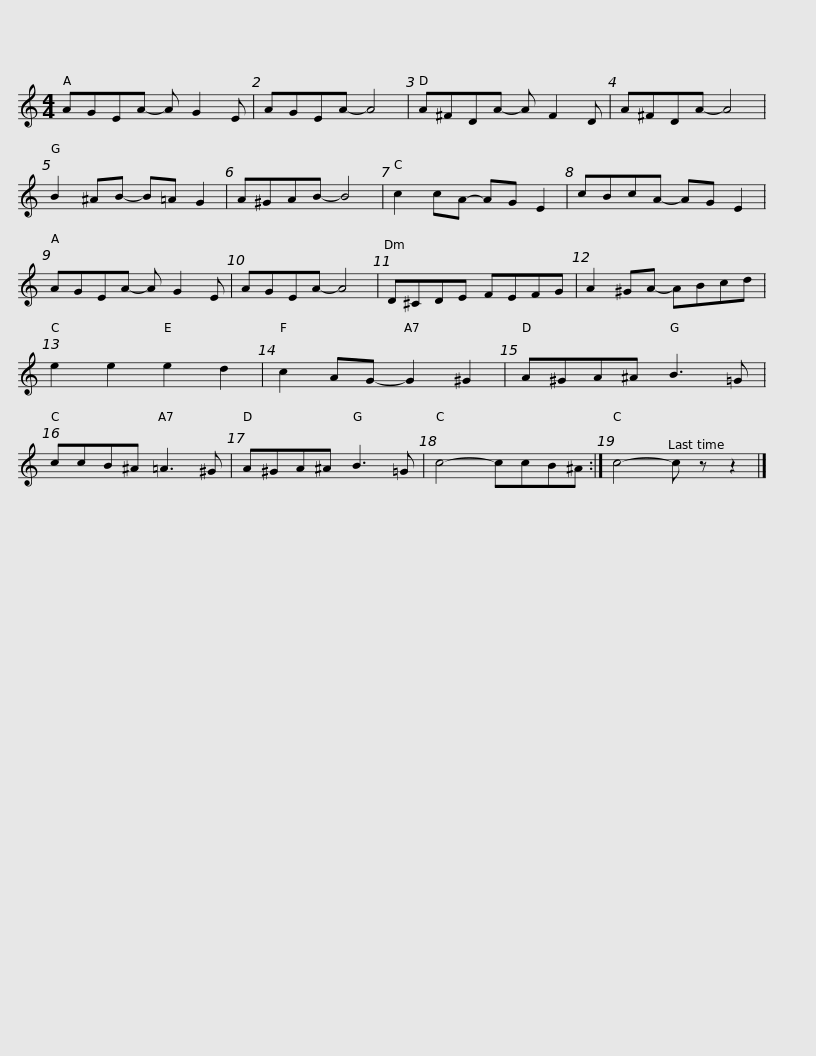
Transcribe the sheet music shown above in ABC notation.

X:1
L:1/8
M:4/4
I:linebreak $
K:C
V:1 treble
V:1
 AGEA- A G2 E | AGEA- A4 | A^FDA- A F2 D | A^FDA- A4 | B2 ^AB- B=A G2 | %5
 A^GAB- B4 |$ c2 cA- AG E2 | cBcA- AG E2 | AGEA- A G2 E | AGEA- A4 | %10
 D^CDE FEFG | A2 ^GA- ABcd |$ e2 e2 e2 d2 | c2 AG- G2 ^G2 | A^GA^A B3 =G | %15
 ccB^A =A3 ^G | A^GA^A B3 =G | c4- ccB^A :|$ c4- c z z2 |] %19
